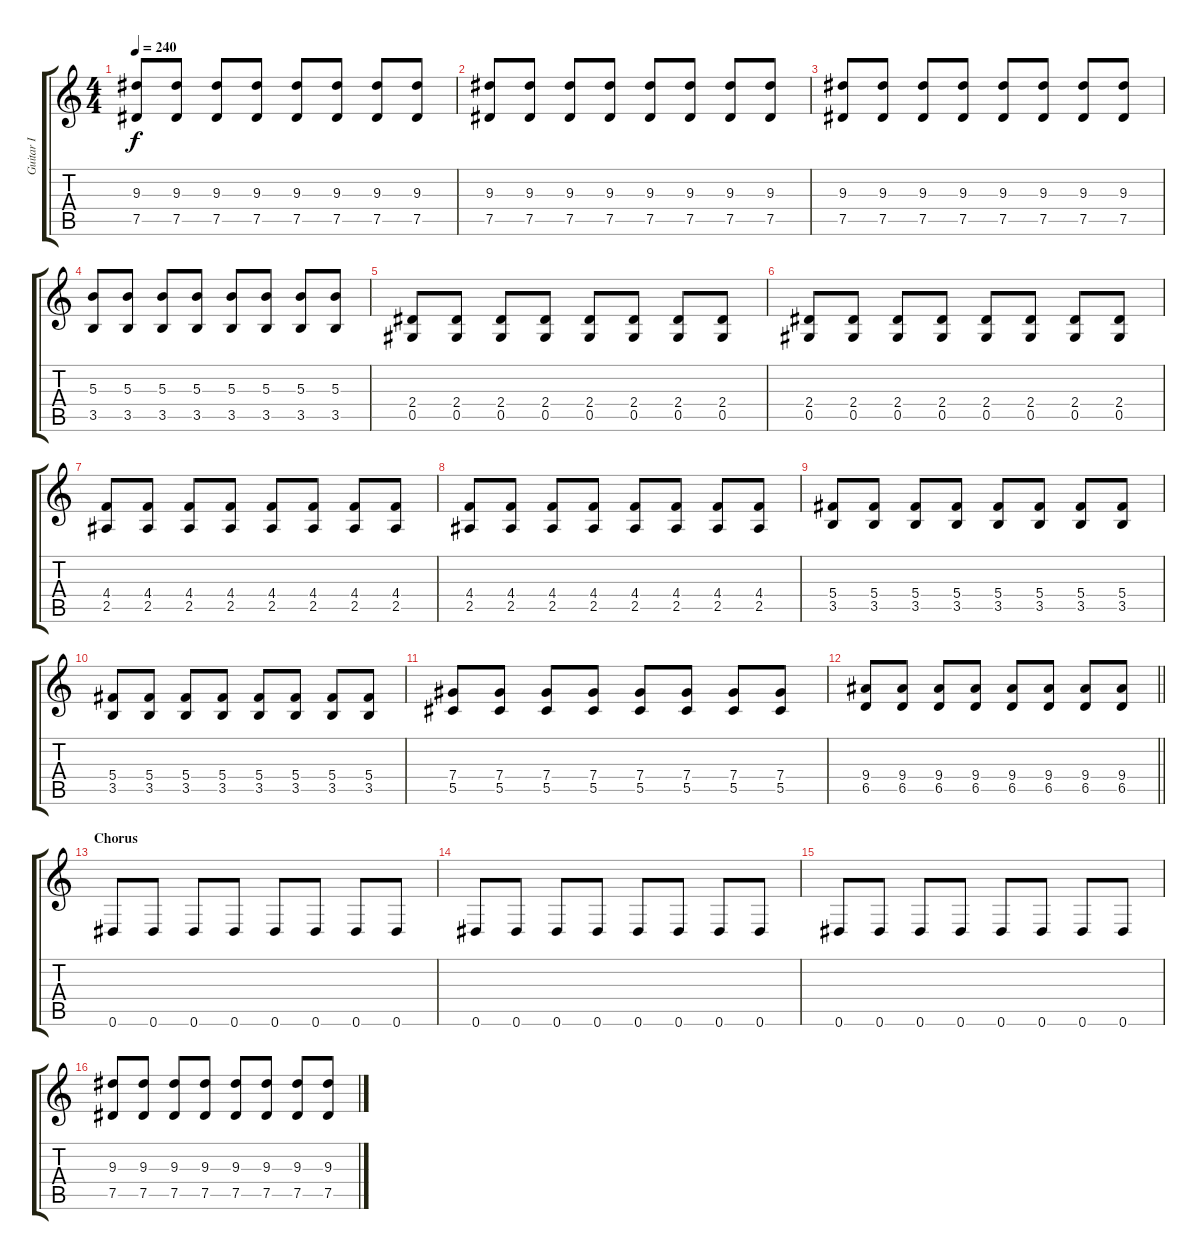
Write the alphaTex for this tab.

\track ("Guitar I" "Guitar I") {instrument distortionguitar}
\staff {score tabs}
\tuning (Eb4 Bb3 Gb3 Db3 Ab2 Eb2) {hide}
\ts (4 4)
\tempo 240
\clef g2
\ks c
(9.3 7.5).8{dy f} (9.3 7.5).8 (9.3 7.5).8 (9.3 7.5).8 (9.3 7.5).8 (9.3 7.5).8 (9.3 7.5).8 (9.3 7.5).8 |
(9.3 7.5).8 (9.3 7.5).8 (9.3 7.5).8 (9.3 7.5).8 (9.3 7.5).8 (9.3 7.5).8 (9.3 7.5).8 (9.3 7.5).8 |
(9.3 7.5).8 (9.3 7.5).8 (9.3 7.5).8 (9.3 7.5).8 (9.3 7.5).8 (9.3 7.5).8 (9.3 7.5).8 (9.3 7.5).8 |
(5.3 3.5).8 (5.3 3.5).8 (5.3 3.5).8 (5.3 3.5).8 (5.3 3.5).8 (5.3 3.5).8 (5.3 3.5).8 (5.3 3.5).8 |
(2.4 0.5).8 (2.4 0.5).8 (2.4 0.5).8 (2.4 0.5).8 (2.4 0.5).8 (2.4 0.5).8 (2.4 0.5).8 (2.4 0.5).8 |
(2.4 0.5).8 (2.4 0.5).8 (2.4 0.5).8 (2.4 0.5).8 (2.4 0.5).8 (2.4 0.5).8 (2.4 0.5).8 (2.4 0.5).8 |
(4.4 2.5).8 (4.4 2.5).8 (4.4 2.5).8 (4.4 2.5).8 (4.4 2.5).8 (4.4 2.5).8 (4.4 2.5).8 (4.4 2.5).8 |
(4.4 2.5).8 (4.4 2.5).8 (4.4 2.5).8 (4.4 2.5).8 (4.4 2.5).8 (4.4 2.5).8 (4.4 2.5).8 (4.4 2.5).8 |
(5.4 3.5).8 (5.4 3.5).8 (5.4 3.5).8 (5.4 3.5).8 (5.4 3.5).8 (5.4 3.5).8 (5.4 3.5).8 (5.4 3.5).8 |
(5.4 3.5).8 (5.4 3.5).8 (5.4 3.5).8 (5.4 3.5).8 (5.4 3.5).8 (5.4 3.5).8 (5.4 3.5).8 (5.4 3.5).8 |
(7.4 5.5).8 (7.4 5.5).8 (7.4 5.5).8 (7.4 5.5).8 (7.4 5.5).8 (7.4 5.5).8 (7.4 5.5).8 (7.4 5.5).8 |
\barLineRight lightlight
(9.4 6.5).8 (9.4 6.5).8 (9.4 6.5).8 (9.4 6.5).8 (9.4 6.5).8 (9.4 6.5).8 (9.4 6.5).8 (9.4 6.5).8 |
\section ("" "Chorus")
0.6.8 0.6.8 0.6.8 0.6.8 0.6.8 0.6.8 0.6.8 0.6.8 |
0.6.8 0.6.8 0.6.8 0.6.8 0.6.8 0.6.8 0.6.8 0.6.8 |
0.6.8 0.6.8 0.6.8 0.6.8 0.6.8 0.6.8 0.6.8 0.6.8 |
(9.3 7.5).8 (9.3 7.5).8 (9.3 7.5).8 (9.3 7.5).8 (9.3 7.5).8 (9.3 7.5).8 (9.3 7.5).8 (9.3 7.5).8
